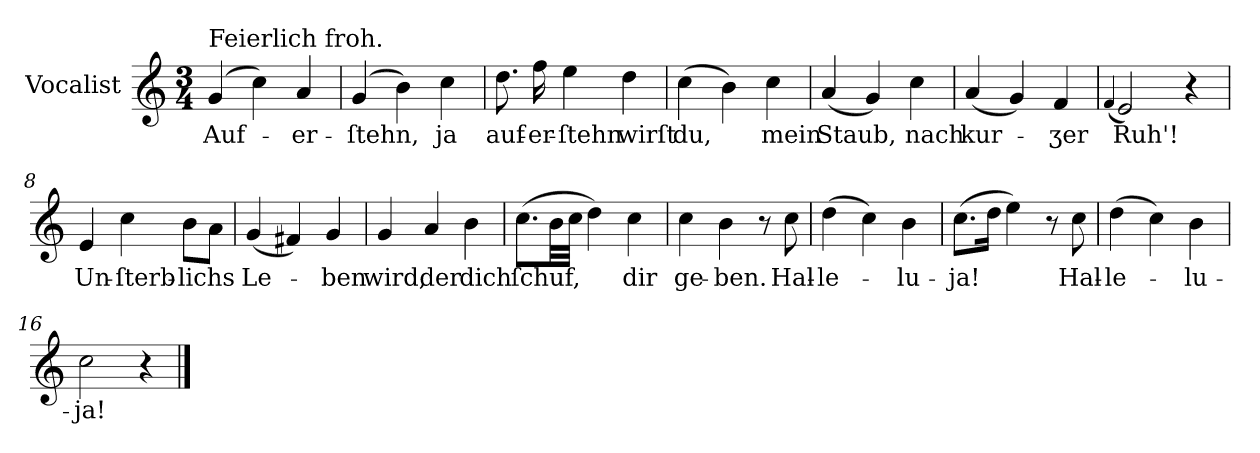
**kern	**text
*part1	*part1
*staff1	*staff1
*I"Vocalist	*
*clefG2	*
*k[]	*
*C:	*
*M3/4	*
=1	=1
!LO:TX:a:t=Feierlich froh.	!
(4g	Auf-
4cc)	.
4a	-er-
=2	=2
(4g	-ſtehn,
4b)	.
4cc	ja
=3	=3
8.dd	auf-
16ff	-er-
4ee	-ſtehn
4dd	wirſt
=4	=4
(4cc	du,
4b)	.
4cc	mein
=5	=5
(4a	Staub,
4g)	.
4cc	nach
=6	=6
(4a	kur-
4g)	.
4f	-ʒer
=7	=7
(4qqf	.
2e)	Ruh'!
4r	.
=8	=8
4e	Un-
4cc	-ſterb-
8b\L	-lichs
8aJ	.
=9	=9
(4g	Le-
4f#X)	.
4g	-ben
=10	=10
4g	wird,
4a	der
4b	dich
=11	=11
(8.ccL	ſchuf,
32bLL	.
32ccJJJ	.
4dd)	.
4cc	dir
=12	=12
4cc	ge-
4b	-ben.
8r	.
8cc	Hal-
=13	=13
(4dd	-le-
4cc)	.
4b	-lu-
=14	=14
(8.ccL	-ja!
16ddJk	.
4ee)	.
8r	.
8cc	Hal-
=15	=15
(4dd	-le-
4cc)	.
4b	-lu-
=16	=16
2cc	-ja!
4r	.
==	==
*-	*-
